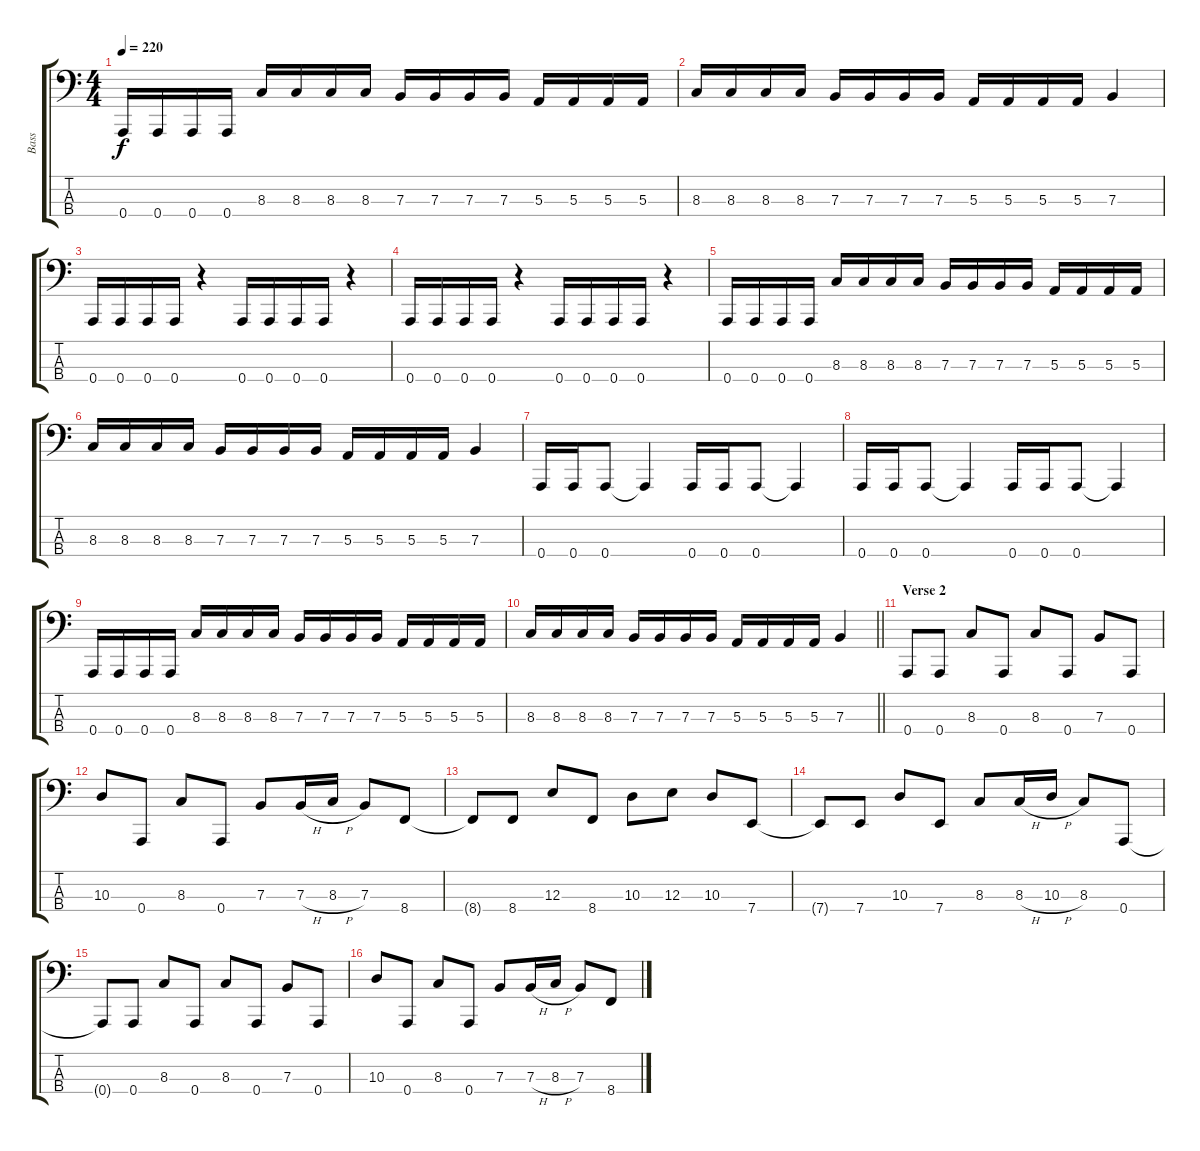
\track ("Bass" "Bass") {instrument electricbasspick}
\staff {score tabs}
\tuning (D2 A1 E1 A0) {hide}
\ts (4 4)
\tempo 220
\clef f4
\ks c
0.4.16{dy f} 0.4.16 0.4.16 0.4.16 8.3.16 8.3.16 8.3.16 8.3.16 7.3.16 7.3.16 7.3.16 7.3.16 5.3.16 5.3.16 5.3.16 5.3.16 |
8.3.16 8.3.16 8.3.16 8.3.16 7.3.16 7.3.16 7.3.16 7.3.16 5.3.16 5.3.16 5.3.16 5.3.16 7.3.4 |
0.4.16 0.4.16 0.4.16 0.4.16 r.4 0.4.16 0.4.16 0.4.16 0.4.16 r.4 |
0.4.16 0.4.16 0.4.16 0.4.16 r.4 0.4.16 0.4.16 0.4.16 0.4.16 r.4 |
0.4.16 0.4.16 0.4.16 0.4.16 8.3.16 8.3.16 8.3.16 8.3.16 7.3.16 7.3.16 7.3.16 7.3.16 5.3.16 5.3.16 5.3.16 5.3.16 |
8.3.16 8.3.16 8.3.16 8.3.16 7.3.16 7.3.16 7.3.16 7.3.16 5.3.16 5.3.16 5.3.16 5.3.16 7.3.4 |
0.4.16 0.4.16 0.4.8 0.4{t}.4 0.4.16 0.4.16 0.4.8 0.4{t}.4 |
0.4.16 0.4.16 0.4.8 0.4{t}.4 0.4.16 0.4.16 0.4.8 0.4{t}.4 |
0.4.16 0.4.16 0.4.16 0.4.16 8.3.16 8.3.16 8.3.16 8.3.16 7.3.16 7.3.16 7.3.16 7.3.16 5.3.16 5.3.16 5.3.16 5.3.16 |
\barLineRight lightlight
8.3.16 8.3.16 8.3.16 8.3.16 7.3.16 7.3.16 7.3.16 7.3.16 5.3.16 5.3.16 5.3.16 5.3.16 7.3.4 |
\section ("" "Verse 2")
0.4.8 0.4.8 8.3.8 0.4.8 8.3.8 0.4.8 7.3.8 0.4.8 |
10.3.8 0.4.8 8.3.8 0.4.8 7.3.8 7.3{h}.16 8.3{h}.16 7.3.8 8.4.8 |
8.4{t}.8 8.4.8 12.3.8 8.4.8 10.3.8 12.3.8 10.3.8 7.4.8 |
7.4{t}.8 7.4.8 10.3.8 7.4.8 8.3.8 8.3{h}.16 10.3{h}.16 8.3.8 0.4.8 |
0.4{t}.8 0.4.8 8.3.8 0.4.8 8.3.8 0.4.8 7.3.8 0.4.8 |
10.3.8 0.4.8 8.3.8 0.4.8 7.3.8 7.3{h}.16 8.3{h}.16 7.3.8 8.4.8
